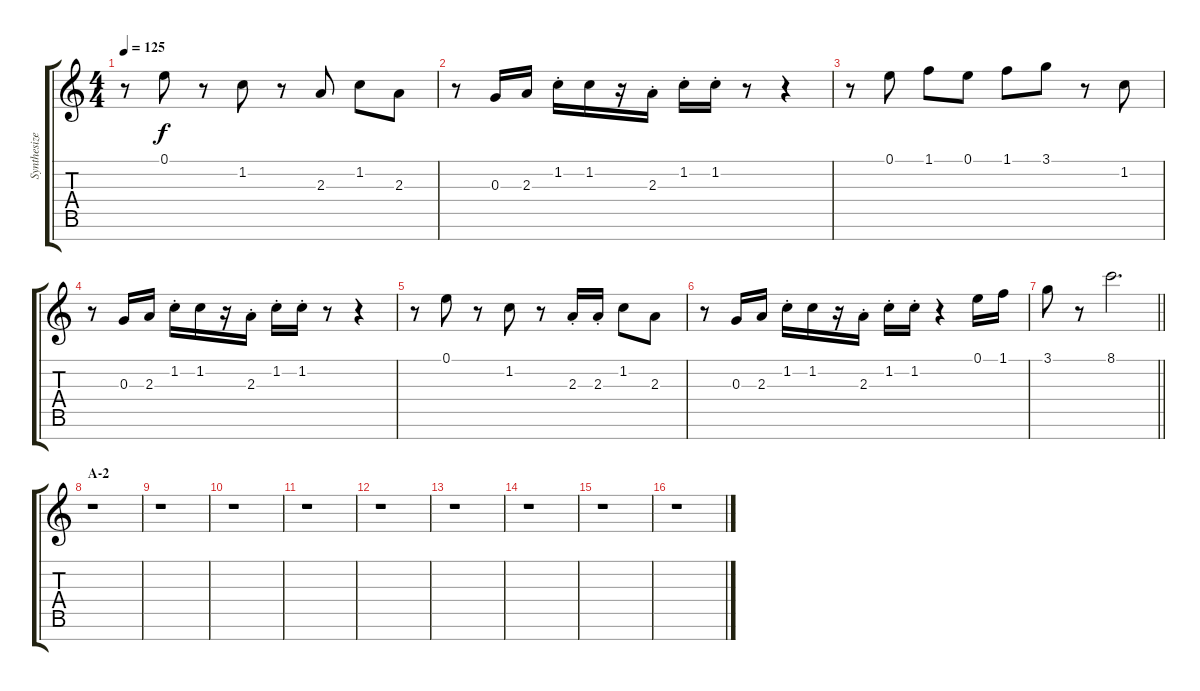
\track ("Synthesizer IV" "Synthesize") {instrument synthbrass1}
\staff {score tabs}
\tuning (E5 B4 G4 D4 A3 E3 B2) {hide}
\ts (4 4)
\tempo 125
\clef g2
\ks c
r.8{dy f} 0.1.8 r.8 1.2.8 r.8 2.3.8 1.2.8 2.3.8 |
r.8 0.3.16 2.3.16 1.2{st}.16 1.2.16 r.16 2.3{st}.16 1.2{st}.16 1.2{st}.16 r.8 r.4 |
r.8 0.1.8 1.1.8 0.1.8 1.1.8 3.1.8 r.8 1.2.8 |
r.8 0.3.16 2.3.16 1.2{st}.16 1.2.16 r.16 2.3{st}.16 1.2{st}.16 1.2{st}.16 r.8 r.4 |
r.8 0.1.8 r.8 1.2.8 r.8 2.3{st}.16 2.3{st}.16 1.2.8 2.3.8 |
r.8 0.3.16 2.3.16 1.2{st}.16 1.2.16 r.16 2.3{st}.16 1.2{st}.16 1.2{st}.16 r.4 0.1.16 1.1.16 |
\barLineRight lightlight
3.1.8 r.8 8.1.2{d} |
\section ("" "A-2")
r.1 |
r.1 |
r.1 |
r.1 |
r.1 |
r.1 |
r.1 |
r.1 |
r.1
